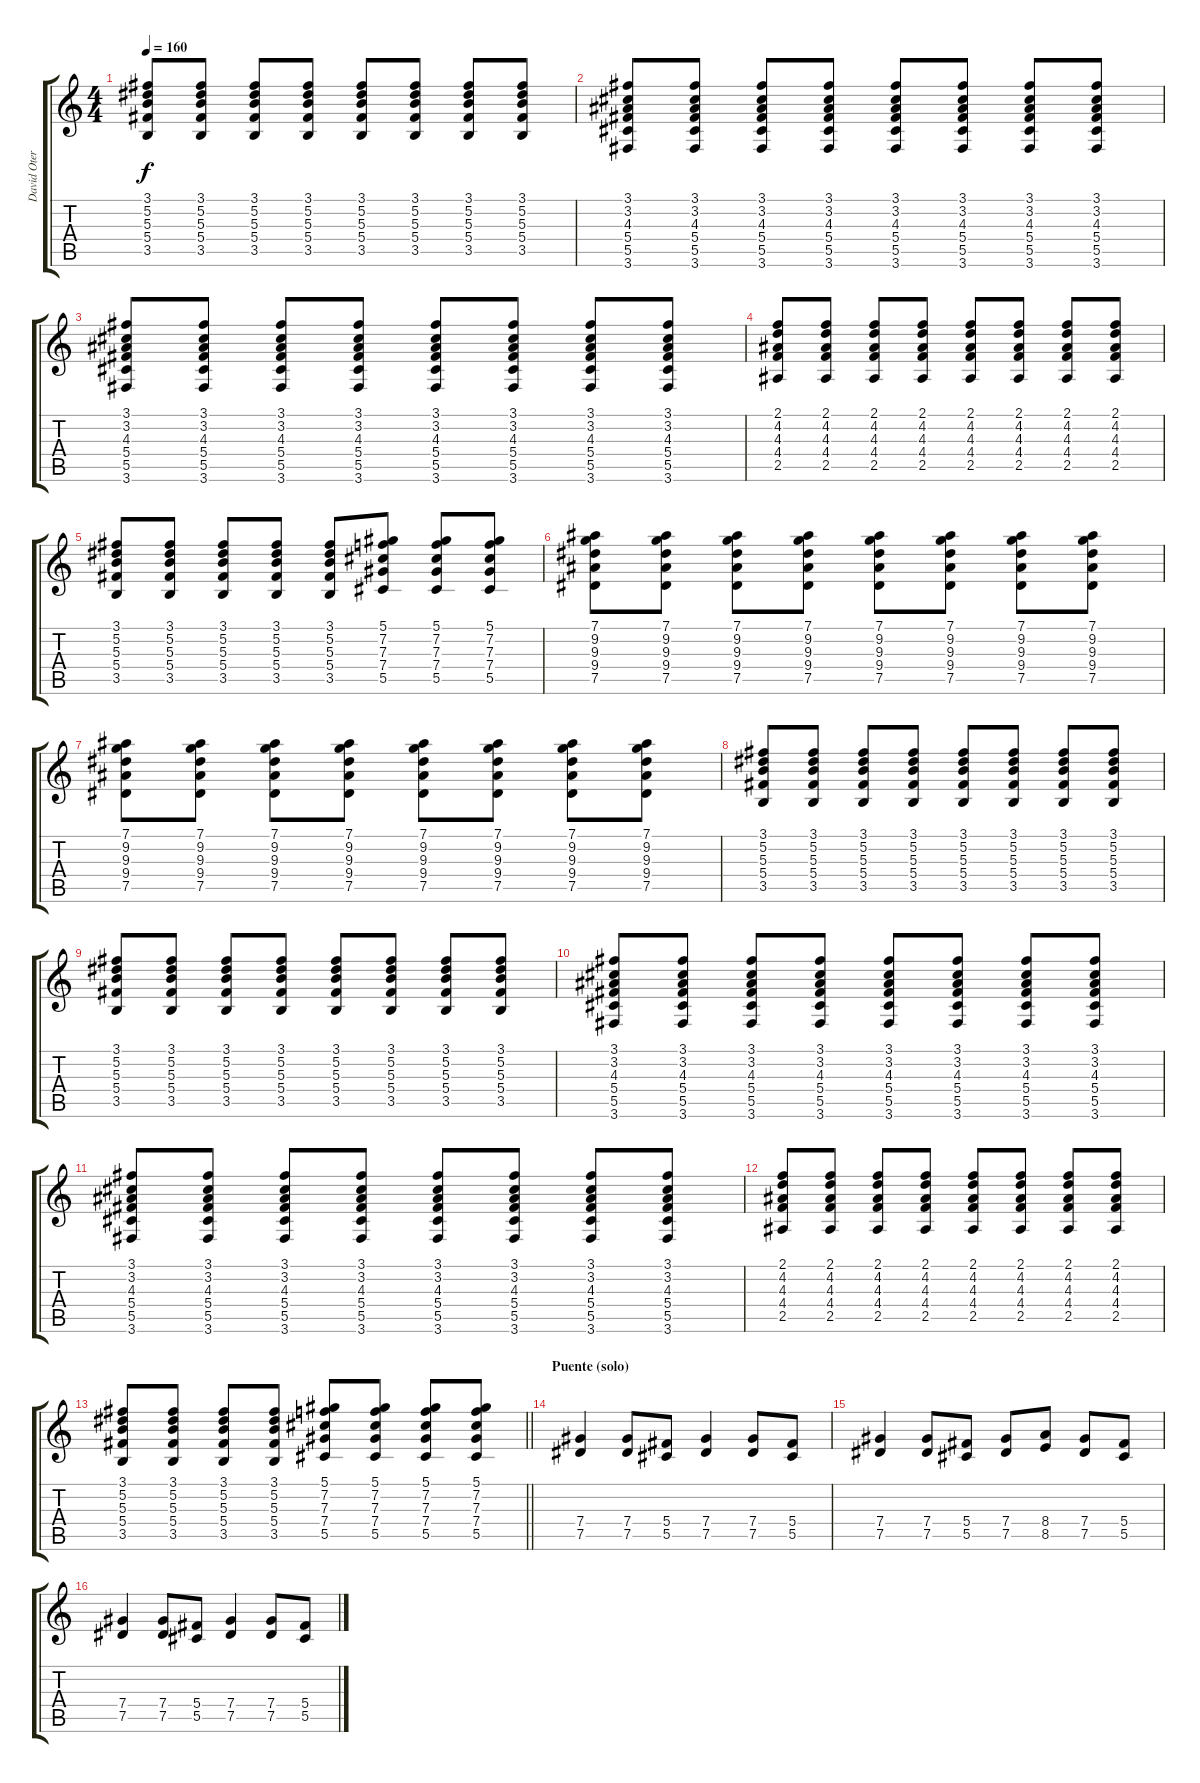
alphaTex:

\track ("David Otero" "David Oter") {instrument distortionguitar}
\staff {score tabs}
\tuning (Eb4 Bb3 Gb3 Db3 Ab2 Eb2) {hide}
\ts (4 4)
\tempo 160
\clef g2
\ks c
(3.1 5.2 5.3 5.4 3.5).8{dy f} (3.1 5.2 5.3 5.4 3.5).8 (3.1 5.2 5.3 5.4 3.5).8 (3.1 5.2 5.3 5.4 3.5).8 (3.1 5.2 5.3 5.4 3.5).8 (3.1 5.2 5.3 5.4 3.5).8 (3.1 5.2 5.3 5.4 3.5).8 (3.1 5.2 5.3 5.4 3.5).8 |
(3.1 3.2 4.3 5.4 5.5 3.6).8 (3.1 3.2 4.3 5.4 5.5 3.6).8 (3.1 3.2 4.3 5.4 5.5 3.6).8 (3.1 3.2 4.3 5.4 5.5 3.6).8 (3.1 3.2 4.3 5.4 5.5 3.6).8 (3.1 3.2 4.3 5.4 5.5 3.6).8 (3.1 3.2 4.3 5.4 5.5 3.6).8 (3.1 3.2 4.3 5.4 5.5 3.6).8 |
(3.1 3.2 4.3 5.4 5.5 3.6).8 (3.1 3.2 4.3 5.4 5.5 3.6).8 (3.1 3.2 4.3 5.4 5.5 3.6).8 (3.1 3.2 4.3 5.4 5.5 3.6).8 (3.1 3.2 4.3 5.4 5.5 3.6).8 (3.1 3.2 4.3 5.4 5.5 3.6).8 (3.1 3.2 4.3 5.4 5.5 3.6).8 (3.1 3.2 4.3 5.4 5.5 3.6).8 |
(2.1 4.2 4.3 4.4 2.5).8 (2.1 4.2 4.3 4.4 2.5).8 (2.1 4.2 4.3 4.4 2.5).8 (2.1 4.2 4.3 4.4 2.5).8 (2.1 4.2 4.3 4.4 2.5).8 (2.1 4.2 4.3 4.4 2.5).8 (2.1 4.2 4.3 4.4 2.5).8 (2.1 4.2 4.3 4.4 2.5).8 |
(3.1 5.2 5.3 5.4 3.5).8 (3.1 5.2 5.3 5.4 3.5).8 (3.1 5.2 5.3 5.4 3.5).8 (3.1 5.2 5.3 5.4 3.5).8 (3.1 5.2 5.3 5.4 3.5).8 (5.1 7.2 7.3 7.4 5.5).8 (5.1 7.2 7.3 7.4 5.5).8 (5.1 7.2 7.3 7.4 5.5).8 |
(7.1 9.2 9.3 9.4 7.5).8 (7.1 9.2 9.3 9.4 7.5).8 (7.1 9.2 9.3 9.4 7.5).8 (7.1 9.2 9.3 9.4 7.5).8 (7.1 9.2 9.3 9.4 7.5).8 (7.1 9.2 9.3 9.4 7.5).8 (7.1 9.2 9.3 9.4 7.5).8 (7.1 9.2 9.3 9.4 7.5).8 |
(7.1 9.2 9.3 9.4 7.5).8 (7.1 9.2 9.3 9.4 7.5).8 (7.1 9.2 9.3 9.4 7.5).8 (7.1 9.2 9.3 9.4 7.5).8 (7.1 9.2 9.3 9.4 7.5).8 (7.1 9.2 9.3 9.4 7.5).8 (7.1 9.2 9.3 9.4 7.5).8 (7.1 9.2 9.3 9.4 7.5).8 |
(3.1 5.2 5.3 5.4 3.5).8 (3.1 5.2 5.3 5.4 3.5).8 (3.1 5.2 5.3 5.4 3.5).8 (3.1 5.2 5.3 5.4 3.5).8 (3.1 5.2 5.3 5.4 3.5).8 (3.1 5.2 5.3 5.4 3.5).8 (3.1 5.2 5.3 5.4 3.5).8 (3.1 5.2 5.3 5.4 3.5).8 |
(3.1 5.2 5.3 5.4 3.5).8 (3.1 5.2 5.3 5.4 3.5).8 (3.1 5.2 5.3 5.4 3.5).8 (3.1 5.2 5.3 5.4 3.5).8 (3.1 5.2 5.3 5.4 3.5).8 (3.1 5.2 5.3 5.4 3.5).8 (3.1 5.2 5.3 5.4 3.5).8 (3.1 5.2 5.3 5.4 3.5).8 |
(3.1 3.2 4.3 5.4 5.5 3.6).8 (3.1 3.2 4.3 5.4 5.5 3.6).8 (3.1 3.2 4.3 5.4 5.5 3.6).8 (3.1 3.2 4.3 5.4 5.5 3.6).8 (3.1 3.2 4.3 5.4 5.5 3.6).8 (3.1 3.2 4.3 5.4 5.5 3.6).8 (3.1 3.2 4.3 5.4 5.5 3.6).8 (3.1 3.2 4.3 5.4 5.5 3.6).8 |
(3.1 3.2 4.3 5.4 5.5 3.6).8 (3.1 3.2 4.3 5.4 5.5 3.6).8 (3.1 3.2 4.3 5.4 5.5 3.6).8 (3.1 3.2 4.3 5.4 5.5 3.6).8 (3.1 3.2 4.3 5.4 5.5 3.6).8 (3.1 3.2 4.3 5.4 5.5 3.6).8 (3.1 3.2 4.3 5.4 5.5 3.6).8 (3.1 3.2 4.3 5.4 5.5 3.6).8 |
(2.1 4.2 4.3 4.4 2.5).8 (2.1 4.2 4.3 4.4 2.5).8 (2.1 4.2 4.3 4.4 2.5).8 (2.1 4.2 4.3 4.4 2.5).8 (2.1 4.2 4.3 4.4 2.5).8 (2.1 4.2 4.3 4.4 2.5).8 (2.1 4.2 4.3 4.4 2.5).8 (2.1 4.2 4.3 4.4 2.5).8 |
\barLineRight lightlight
(3.1 5.2 5.3 5.4 3.5).8 (3.1 5.2 5.3 5.4 3.5).8 (3.1 5.2 5.3 5.4 3.5).8 (3.1 5.2 5.3 5.4 3.5).8 (5.1 7.2 7.3 7.4 5.5).8 (5.1 7.2 7.3 7.4 5.5).8 (5.1 7.2 7.3 7.4 5.5).8 (5.1 7.2 7.3 7.4 5.5).8 |
\section ("" "Puente (solo)")
(7.4 7.5).4 (7.4 7.5).8 (5.4 5.5).8 (7.4 7.5).4 (7.4 7.5).8 (5.4 5.5).8 |
(7.4 7.5).4 (7.4 7.5).8 (5.4 5.5).8 (7.4 7.5).8 (8.4 8.5).8 (7.4 7.5).8 (5.4 5.5).8 |
(7.4 7.5).4 (7.4 7.5).8 (5.4 5.5).8 (7.4 7.5).4 (7.4 7.5).8 (5.4 5.5).8
